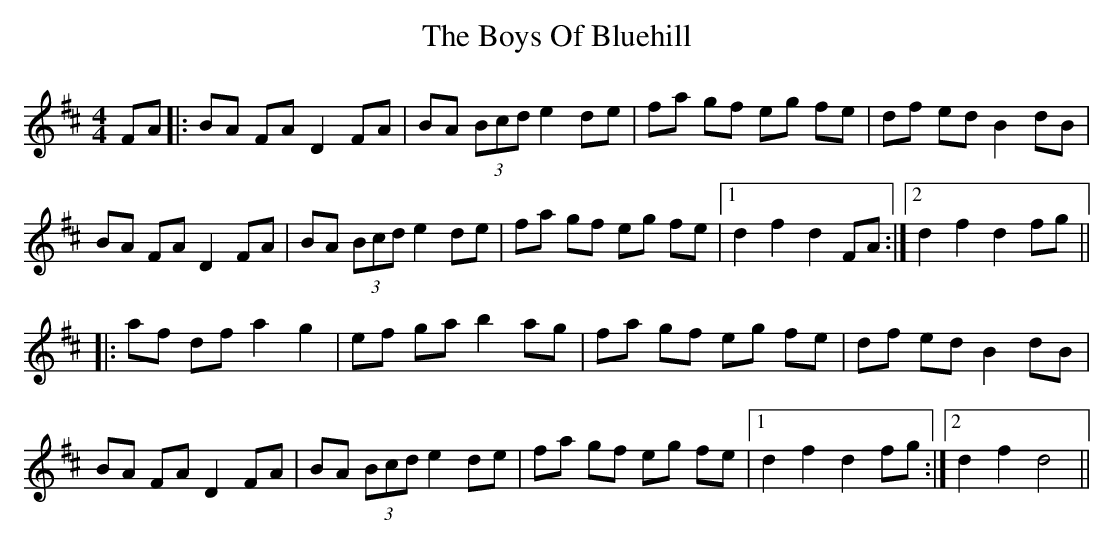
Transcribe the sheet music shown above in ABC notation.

X:1
T: The Boys Of Bluehill
M: 4/4
L: 1/8
K: Dmaj
FA|:BA FA D2 FA|BA (3Bcd e2 de|fa gf eg fe|df ed B2 dB|
BA FA D2 FA|BA (3Bcd e2 de|fa gf eg fe|1 d2 f2 d2 FA:|2 d2 f2 d2 fg||
|:af df a2 g2|ef ga b2 ag|fa gf eg fe|df ed B2 dB|
BA FA D2 FA|BA (3Bcd e2 de|fa gf eg fe|1 d2 f2 d2 fg:|2 d2 f2 d4||
